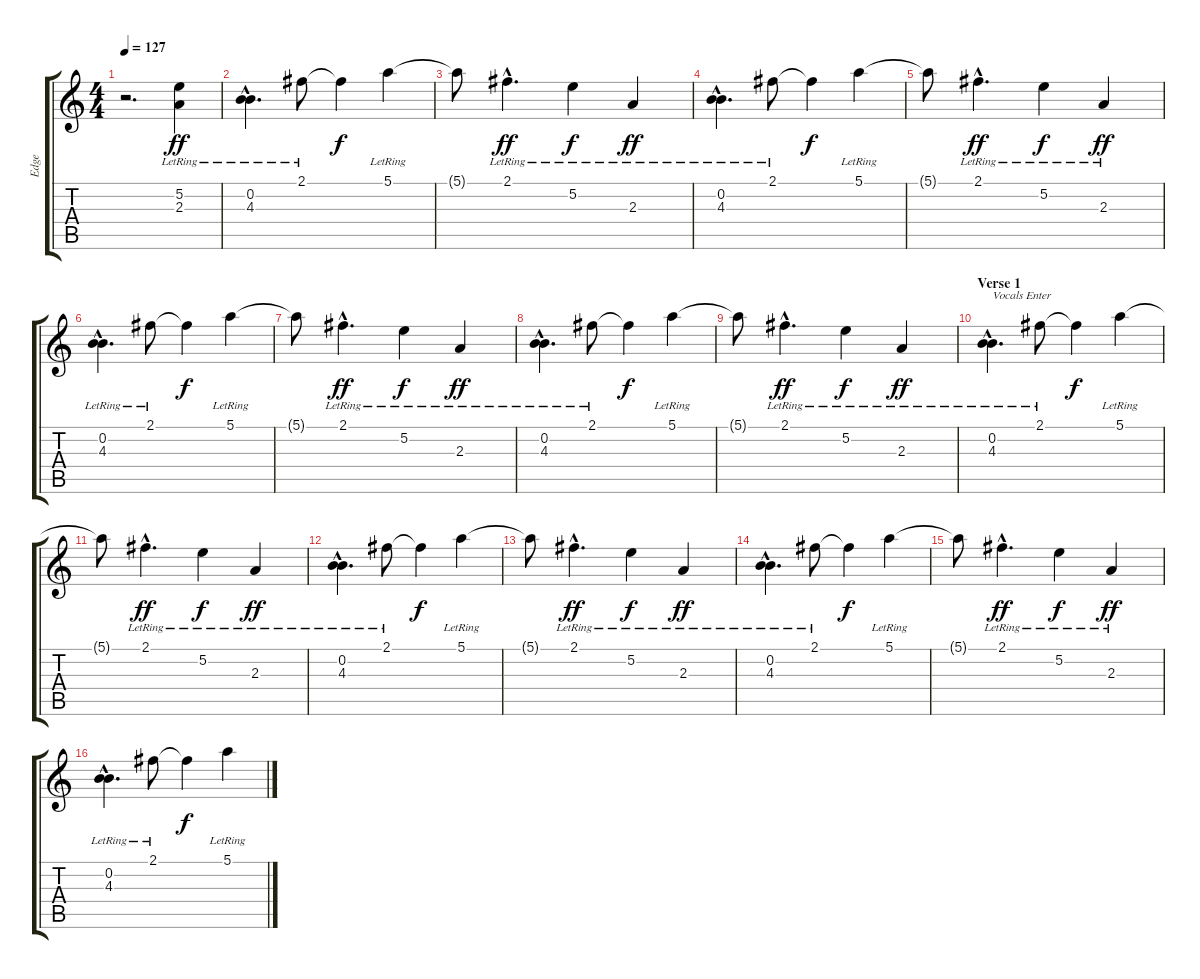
\track ("Edge" "Edge") {instrument acousticguitarsteel}
\staff {score tabs}
\tuning (E4 B3 G3 D3 A2 E2) {hide}
\ts (4 4)
\tempo 127
\clef g2
\ks c
r.2{d dy ff instrument acousticguitarsteel} (5.2{lr} 2.3{lr}).4 |
(0.2{hac lr} 4.3{hac lr}).4{d} 2.1{lr}.8 2.1{t}.4{dy f} 5.1{lr}.4 |
5.1{t}.8 2.1{hac lr}.4{d dy ff} 5.2{lr}.4{dy f} 2.3{lr}.4{dy ff} |
(0.2{hac lr} 4.3{hac lr}).4{d} 2.1{lr}.8 2.1{t}.4{dy f} 5.1{lr}.4 |
5.1{t}.8 2.1{hac lr}.4{d dy ff} 5.2{lr}.4{dy f} 2.3{lr}.4{dy ff} |
(0.2{hac lr} 4.3{hac lr}).4{d} 2.1{lr}.8 2.1{t}.4{dy f} 5.1{lr}.4 |
5.1{t}.8 2.1{hac lr}.4{d dy ff} 5.2{lr}.4{dy f} 2.3{lr}.4{dy ff} |
(0.2{hac lr} 4.3{hac lr}).4{d} 2.1{lr}.8 2.1{t}.4{dy f} 5.1{lr}.4 |
5.1{t}.8 2.1{hac lr}.4{d dy ff} 5.2{lr}.4{dy f} 2.3{lr}.4{dy ff} |
\section ("" "Verse 1")
(0.2{hac lr} 4.3{hac lr}).4{d txt "Vocals Enter"} 2.1{lr}.8 2.1{t}.4{dy f} 5.1{lr}.4 |
5.1{t}.8 2.1{hac lr}.4{d dy ff} 5.2{lr}.4{dy f} 2.3{lr}.4{dy ff} |
(0.2{hac lr} 4.3{hac lr}).4{d} 2.1{lr}.8 2.1{t}.4{dy f} 5.1{lr}.4 |
5.1{t}.8 2.1{hac lr}.4{d dy ff} 5.2{lr}.4{dy f} 2.3{lr}.4{dy ff} |
(0.2{hac lr} 4.3{hac lr}).4{d} 2.1{lr}.8 2.1{t}.4{dy f} 5.1{lr}.4 |
5.1{t}.8 2.1{hac lr}.4{d dy ff} 5.2{lr}.4{dy f} 2.3{lr}.4{dy ff} |
(0.2{hac lr} 4.3{hac lr}).4{d} 2.1{lr}.8 2.1{t}.4{dy f} 5.1{lr}.4
